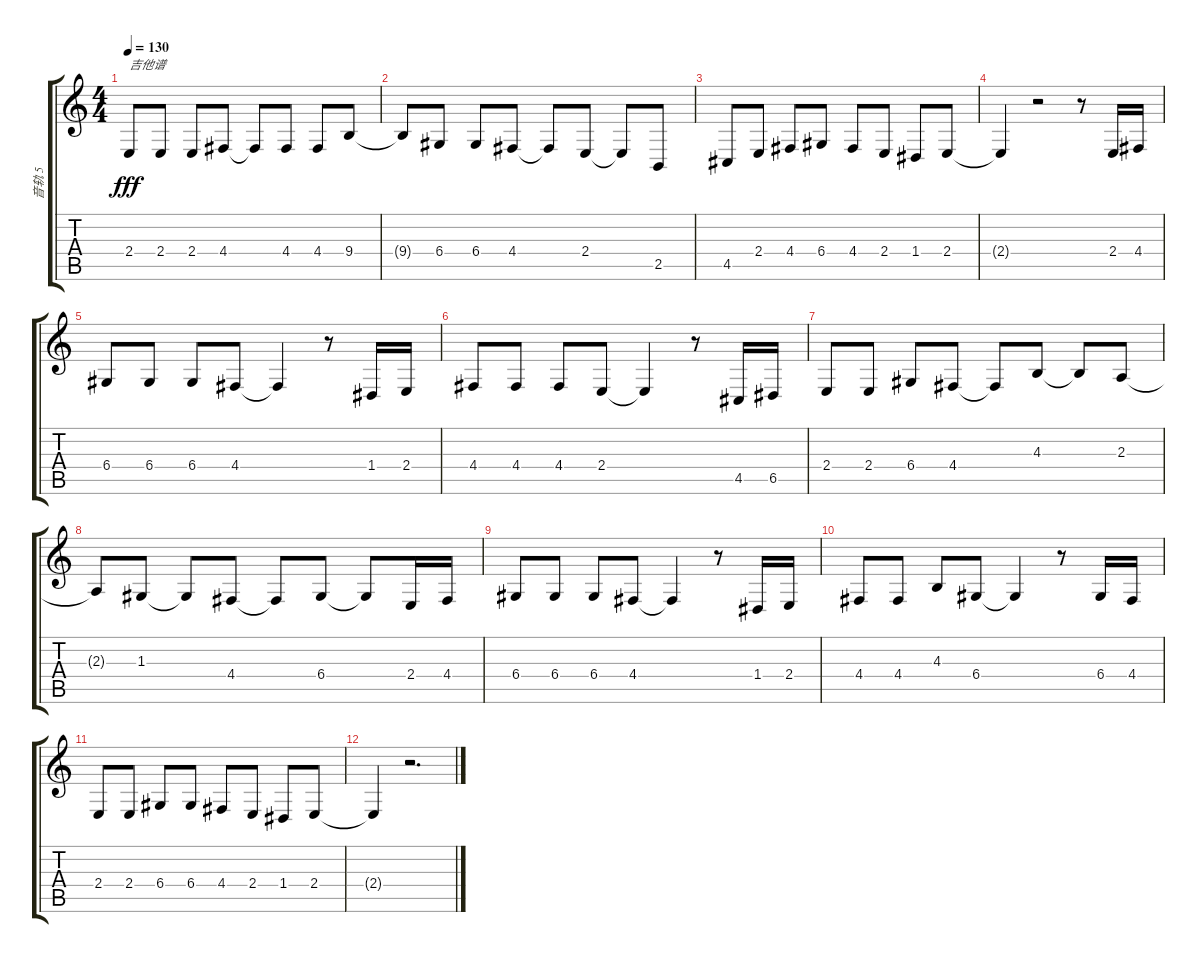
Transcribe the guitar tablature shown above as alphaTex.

\track ("音轨 5" "音轨 5") {instrument flute}
\staff {score tabs}
\tuning (E4 B3 G3 D3 A2 E2) {hide}
\ts (4 4)
\tempo 130
\clef g2
\ks c
2.4.8{txt "吉他谱" dy fff} 2.4.8 2.4.8 4.4.8 4.4{t}.8 4.4.8 4.4.8 9.4.8 |
9.4{t}.8 6.4.8 6.4.8 4.4.8 4.4{t}.8 2.4.8 2.4{t}.8 2.5.8 |
4.5.8 2.4.8 4.4.8 6.4.8 4.4.8 2.4.8 1.4.8 2.4.8 |
2.4{t}.4 r.2 r.8 2.4.16{volume 9 balance 0} 4.4.16 |
6.4.8 6.4.8 6.4.8 4.4.8 4.4{t}.4 r.8 1.4.16 2.4.16 |
4.4.8 4.4.8 4.4.8 2.4.8 2.4{t}.4 r.8 4.5.16 6.5.16 |
2.4.8 2.4.8 6.4.8 4.4.8 4.4{t}.8 4.3.8 4.3{t}.8 2.3.8 |
2.3{t}.8 1.3.8 1.3{t}.8 4.4.8 4.4{t}.8 6.4.8 6.4{t}.8 2.4.16{volume 16 balance 8} 4.4.16 |
6.4.8 6.4.8 6.4.8 4.4.8 4.4{t}.4 r.8 1.4.16 2.4.16 |
4.4.8 4.4.8 4.3.8 6.4.8 6.4{t}.4 r.8 6.4.16 4.4.16 |
2.4.8 2.4.8 6.4.8 6.4.8 4.4.8 2.4.8 1.4.8 2.4.8 |
2.4{t}.4 r.2{d}
